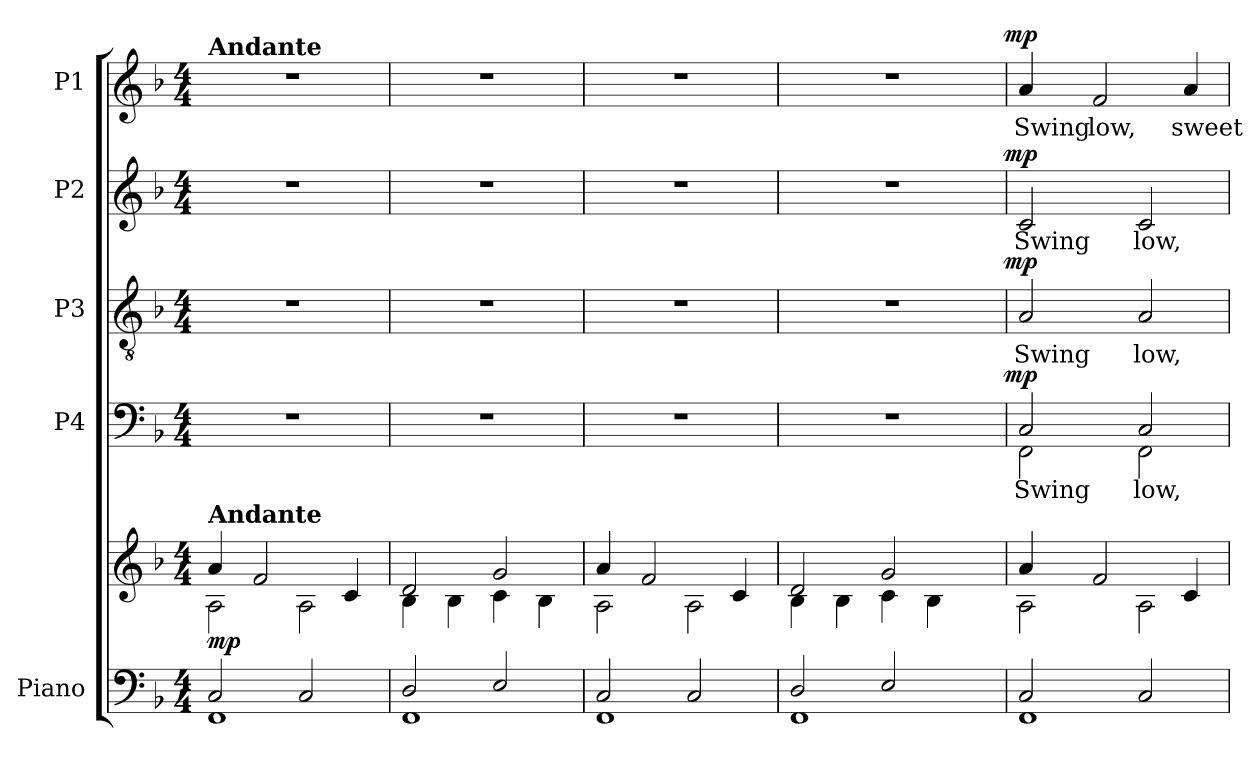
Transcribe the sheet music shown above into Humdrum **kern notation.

**kern	**kern	**dynam	**kern	**text	**dynam	**kern	**text	**dynam	**kern	**text	**dynam	**kern	**text	**dynam
*part5	*part5	*part5	*part4	*part4	*part4	*part3	*part3	*part3	*part2	*part2	*part2	*part1	*part1	*part1
*staff6	*staff5	*staff5/6	*staff4	*staff4	*staff4	*staff3	*staff3	*staff3	*staff2	*staff2	*staff2	*staff1	*staff1	*staff1
*I"Piano	*	*	*I"P4	*	*	*I"P3	*	*	*I"P2	*	*	*I"P1	*	*
!!LO:PB:g=z
*clefF4	*clefG2	*	*clefF4	*	*	*clefGv2	*	*	*clefG2	*	*	*clefG2	*	*
*	*	*	*	*	*	*ITrd7c12	*	*	*	*	*	*	*	*
*k[b-]	*k[b-]	*	*k[b-]	*	*	*k[b-]	*	*	*k[b-]	*	*	*k[b-]	*	*
*F:	*F:	*	*F:	*	*	*F:	*	*	*F:	*	*	*F:	*	*
*M4/4	*M4/4	*	*M4/4	*	*	*M4/4	*	*	*M4/4	*	*	*M4/4	*	*
*MM80	*MM80	*	*MM80	*	*	*MM80	*	*	*MM80	*	*	*MM80	*	*
=1	=1	=1	=1	=1	=1	=1	=1	=1	=1	=1	=1	=1	=1	=1
*^	*^	*	*	*	*	*	*	*	*	*	*	*	*	*
!	!	!	!	!	!	!	!	!	!	!	!	!	!	!LO:TX:a:B:t=Andante	!	!
!	!	!LO:TX:a:B:t=Andante	!	!	!	!	!	!	!	!	!	!	!	!	!	!
2Ci/	1FFi	4ai/	2Ai\	mp	1r	.	.	1r	.	.	1r	.	.	1r	.	.
.	.	2fi/	.	.	.	.	.	.	.	.	.	.	.	.	.	.
2Ci/	.	.	2Ai\	.	.	.	.	.	.	.	.	.	.	.	.	.
.	.	4ci/	.	.	.	.	.	.	.	.	.	.	.	.	.	.
=2	=2	=2	=2	=2	=2	=2	=2	=2	=2	=2	=2	=2	=2	=2	=2	=2
2Di/	1FFi	2di/	4B-i\	.	1r	.	.	1r	.	.	1r	.	.	1r	.	.
.	.	.	4B-i\	.	.	.	.	.	.	.	.	.	.	.	.	.
2Ei/	.	2gi/	4ci\	.	.	.	.	.	.	.	.	.	.	.	.	.
.	.	.	4B-i\	.	.	.	.	.	.	.	.	.	.	.	.	.
=3	=3	=3	=3	=3	=3	=3	=3	=3	=3	=3	=3	=3	=3	=3	=3	=3
2Ci/	1FFi	4ai/	2Ai\	.	1r	.	.	1r	.	.	1r	.	.	1r	.	.
.	.	2fi/	.	.	.	.	.	.	.	.	.	.	.	.	.	.
2Ci/	.	.	2Ai\	.	.	.	.	.	.	.	.	.	.	.	.	.
.	.	4ci/	.	.	.	.	.	.	.	.	.	.	.	.	.	.
=4	=4	=4	=4	=4	=4	=4	=4	=4	=4	=4	=4	=4	=4	=4	=4	=4
*	*	*	*	*	*^	*	*	*^	*	*	*^	*	*	*^	*	*
2Di/	1FFi	2di/	4B-i\	.	1r	2ryy	.	.	1r	2ryy	.	.	1r	2ryy	.	.	1r	2ryy	.	.
.	.	.	4B-i\	.	.	.	.	.	.	.	.	.	.	.	.	.	.	.	.	.
2Ei/	.	2gi/	4ci\	.	.	4ryy	.	.	.	4ryy	.	.	.	4ryy	.	.	.	4ryy	.	.
.	.	.	4B-i\	.	.	8ryy	.	.	.	8ryy	.	.	.	8ryy	.	.	.	8ryy	.	.
.	.	.	.	.	.	16ryy	.	.	.	16ryy	.	.	.	16ryy	.	.	.	16ryy	.	.
.	.	.	.	.	.	32ryy	.	.	.	32ryy	.	.	.	32ryy	.	.	.	32ryy	.	.
.	.	.	.	.	.	64ryy	.	.	.	64ryy	.	.	.	64ryy	.	.	.	64ryy	.	.
.	.	.	.	.	.	128...ryy	.	.	.	128...ryy	.	.	.	128...ryy	.	.	.	128...ryy	.	.
.	.	.	.	.	.	1024ryy	.	mp	.	1024ryy	.	mp	.	1024ryy	.	mp	.	1024ryy	.	mp
*	*	*	*	*	*	*	*	*	*v	*v	*	*	*	*	*	*	*v	*v	*	*
*	*	*	*	*	*	*	*	*	*	*	*	*v	*v	*	*	*	*	*
=5	=5	=5	=5	=5	=5	=5	=5	=5	=5	=5	=5	=5	=5	=5	=5	=5	=5
*	*	*	*	*	*	*	*	*	*^	*	*	*^	*	*	*^	*	*
!	!	!	!	!	!	!	!LO:LY:b:color=#000000	!	!	!	!	!	!	!	!	!	!	!	!	!
*	*	*	*	*	*	*	*	*	*v	*v	*	*	*	*	*	*	*v	*v	*	*
*	*	*	*	*	*	*	*	*	*	*	*	*v	*v	*	*	*	*	*
*	*	*	*	*	*	*	*	*	*^	*	*	*^	*	*	*^	*	*
!	!	!	!	!	!	!	!	!	!	!	!LO:LY:b:color=#000000	!	!	!	!	!	!	!	!	!
*	*	*	*	*	*	*	*	*	*v	*v	*	*	*	*	*	*	*v	*v	*	*
*	*	*	*	*	*	*	*	*	*	*	*	*v	*v	*	*	*	*	*
*	*	*	*	*	*	*	*	*	*^	*	*	*^	*	*	*^	*	*
!	!	!	!	!	!	!	!	!	!	!	!	!	!	!	!LO:LY:b:color=#000000	!	!	!	!	!
*	*	*	*	*	*	*	*	*	*v	*v	*	*	*	*	*	*	*v	*v	*	*
*	*	*	*	*	*	*	*	*	*	*	*	*v	*v	*	*	*	*	*
*	*	*	*	*	*	*	*	*	*^	*	*	*^	*	*	*^	*	*
!	!	!	!	!	!	!	!	!	!	!	!	!	!	!	!	!	!	!	!LO:LY:b:color=#000000	!
*	*	*	*	*	*	*	*	*	*v	*v	*	*	*	*	*	*	*v	*v	*	*
*	*	*	*	*	*	*	*	*	*	*	*	*v	*v	*	*	*	*	*
2Ci/	1FFi	4ai/	2Ai\	.	2Ci/	2FFi\	Swing	.	2AAi/	Swing	.	2ci/	Swing	.	4ai/	Swing	.
!	!	!	!	!	!	!	!	!	!	!	!	!	!	!	!	!LO:LY:b:color=#000000	!
.	.	2fi/	.	.	.	.	.	.	.	.	.	.	.	.	2fi/	low,	.
!	!	!	!	!	!	!	!LO:LY:b:color=#000000	!	!	!	!	!	!	!	!	!	!
!	!	!	!	!	!	!	!	!	!	!LO:LY:b:color=#000000	!	!	!	!	!	!	!
!	!	!	!	!	!	!	!	!	!	!	!	!	!LO:LY:b:color=#000000	!	!	!	!
2Ci/	.	.	2Ai\	.	2Ci/	2FFi\	low,	.	2AAi/	low,	.	2ci/	low,	.	.	.	.
!	!	!	!	!	!	!	!	!	!	!	!	!	!	!	!	!LO:LY:b:color=#000000	!
.	.	4ci/	.	.	.	.	.	.	.	.	.	.	.	.	4ai/	sweet	.
*v	*v	*	*	*	*v	*v	*	*	*	*	*	*	*	*	*	*	*
*	*v	*v	*	*	*	*	*	*	*	*	*	*	*	*	*
=	=	=	=	=	=	=	=	=	=	=	=	=	=	=
*-	*-	*-	*-	*-	*-	*-	*-	*-	*-	*-	*-	*-	*-	*-
